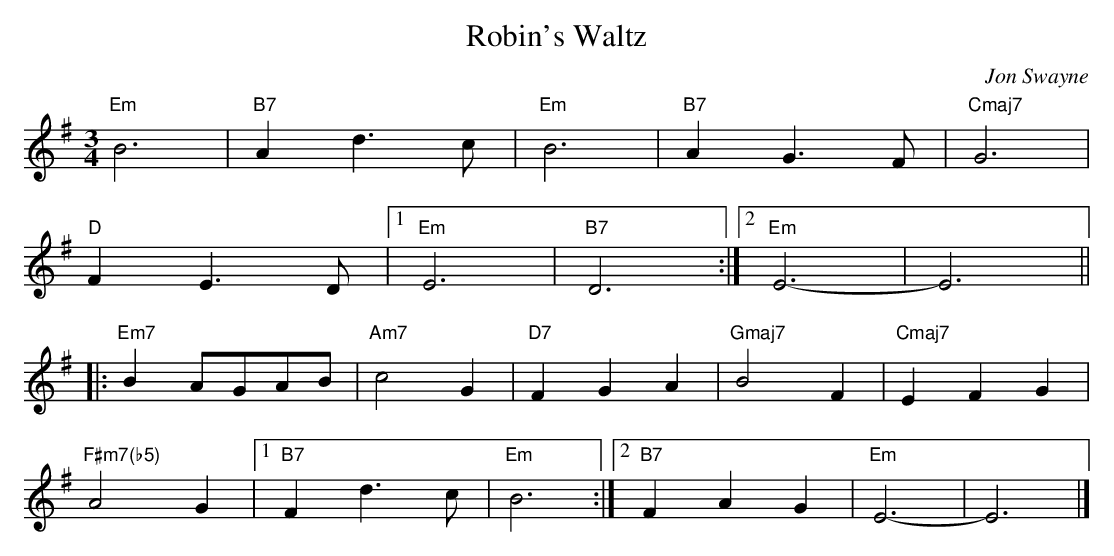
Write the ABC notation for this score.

X:1
T:Robin's Waltz
C:Jon Swayne
L:1/4
M:3/4
K:E minor
"Em"B3|"B7"Ad3/2c/|"Em"B3|"B7"AG3/2F/|"Cmaj7"G3|
"D"FE3/2D/|1"Em"E3|"B7"D3:|2"Em"E3-|E3||
|:"Em7"BA/G/A/B/|"Am7"c2G|"D7"FGA|"Gmaj7"B2F|"Cmaj7"EFG|
"F#m7(b5)"A2G|1"B7"Fd3/2c/|"Em"B3:|2"B7"FAG|"Em"E3-|E3|]
